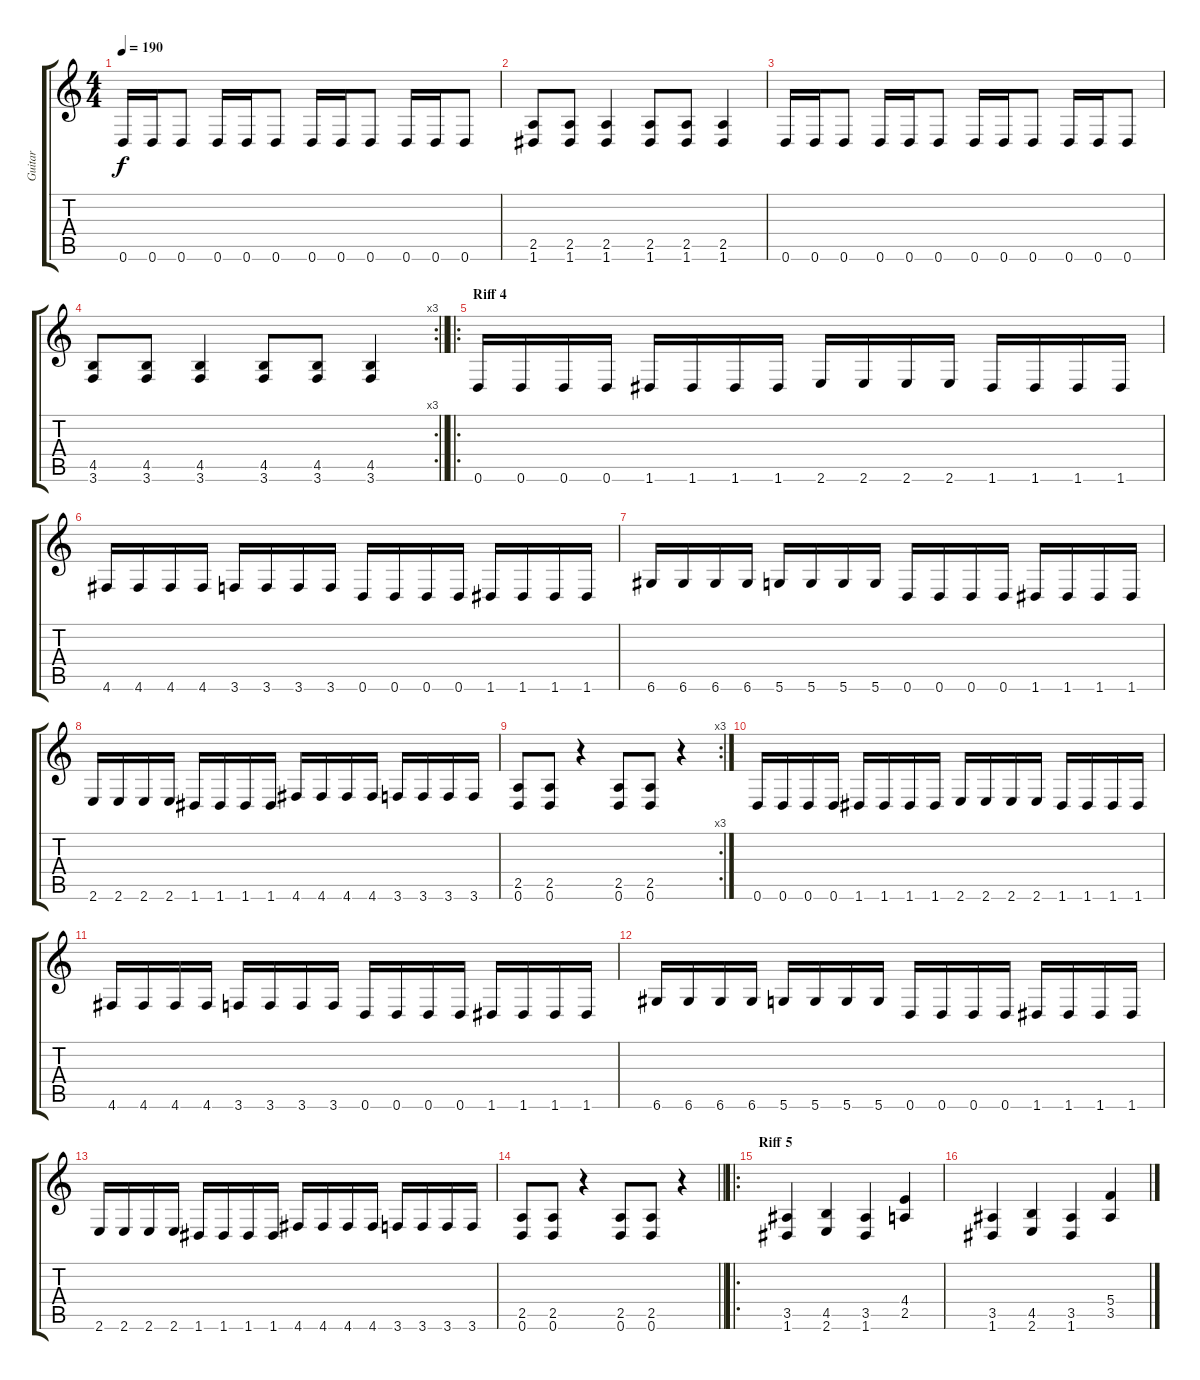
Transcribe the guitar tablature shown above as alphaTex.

\track ("Guitar" "Guitar") {instrument distortionguitar}
\staff {score tabs}
\tuning (D4 A3 F3 C3 G2 D2) {hide}
\ts (4 4)
\tempo 190
\clef g2
\ks c
0.6.16{dy f} 0.6.16 0.6.8 0.6.16 0.6.16 0.6.8 0.6.16 0.6.16 0.6.8 0.6.16 0.6.16 0.6.8 |
(2.5 1.6).8 (2.5 1.6).8 (2.5 1.6).4 (2.5 1.6).8 (2.5 1.6).8 (2.5 1.6).4 |
0.6.16 0.6.16 0.6.8 0.6.16 0.6.16 0.6.8 0.6.16 0.6.16 0.6.8 0.6.16 0.6.16 0.6.8 |
\rc 3
\barLineRight lightlight
(4.5 3.6).8 (4.5 3.6).8 (4.5 3.6).4 (4.5 3.6).8 (4.5 3.6).8 (4.5 3.6).4 |
\ro
\section ("" "Riff 4")
0.6.16 0.6.16 0.6.16 0.6.16 1.6.16 1.6.16 1.6.16 1.6.16 2.6.16 2.6.16 2.6.16 2.6.16 1.6.16 1.6.16 1.6.16 1.6.16 |
4.6.16 4.6.16 4.6.16 4.6.16 3.6.16 3.6.16 3.6.16 3.6.16 0.6.16 0.6.16 0.6.16 0.6.16 1.6.16 1.6.16 1.6.16 1.6.16 |
6.6.16 6.6.16 6.6.16 6.6.16 5.6.16 5.6.16 5.6.16 5.6.16 0.6.16 0.6.16 0.6.16 0.6.16 1.6.16 1.6.16 1.6.16 1.6.16 |
2.6.16 2.6.16 2.6.16 2.6.16 1.6.16 1.6.16 1.6.16 1.6.16 4.6.16 4.6.16 4.6.16 4.6.16 3.6.16 3.6.16 3.6.16 3.6.16 |
\rc 3
(2.5 0.6).8 (2.5 0.6).8 r.4 (2.5 0.6).8 (2.5 0.6).8 r.4 |
0.6.16 0.6.16 0.6.16 0.6.16 1.6.16 1.6.16 1.6.16 1.6.16 2.6.16 2.6.16 2.6.16 2.6.16 1.6.16 1.6.16 1.6.16 1.6.16 |
4.6.16 4.6.16 4.6.16 4.6.16 3.6.16 3.6.16 3.6.16 3.6.16 0.6.16 0.6.16 0.6.16 0.6.16 1.6.16 1.6.16 1.6.16 1.6.16 |
6.6.16 6.6.16 6.6.16 6.6.16 5.6.16 5.6.16 5.6.16 5.6.16 0.6.16 0.6.16 0.6.16 0.6.16 1.6.16 1.6.16 1.6.16 1.6.16 |
2.6.16 2.6.16 2.6.16 2.6.16 1.6.16 1.6.16 1.6.16 1.6.16 4.6.16 4.6.16 4.6.16 4.6.16 3.6.16 3.6.16 3.6.16 3.6.16 |
\barLineRight lightlight
(2.5 0.6).8 (2.5 0.6).8 r.4 (2.5 0.6).8 (2.5 0.6).8 r.4 |
\ro
\section ("" "Riff 5")
(3.5 1.6).4 (4.5 2.6).4 (3.5 1.6).4 (4.4 2.5).4 |
(3.5 1.6).4 (4.5 2.6).4 (3.5 1.6).4 (5.4 3.5).4
